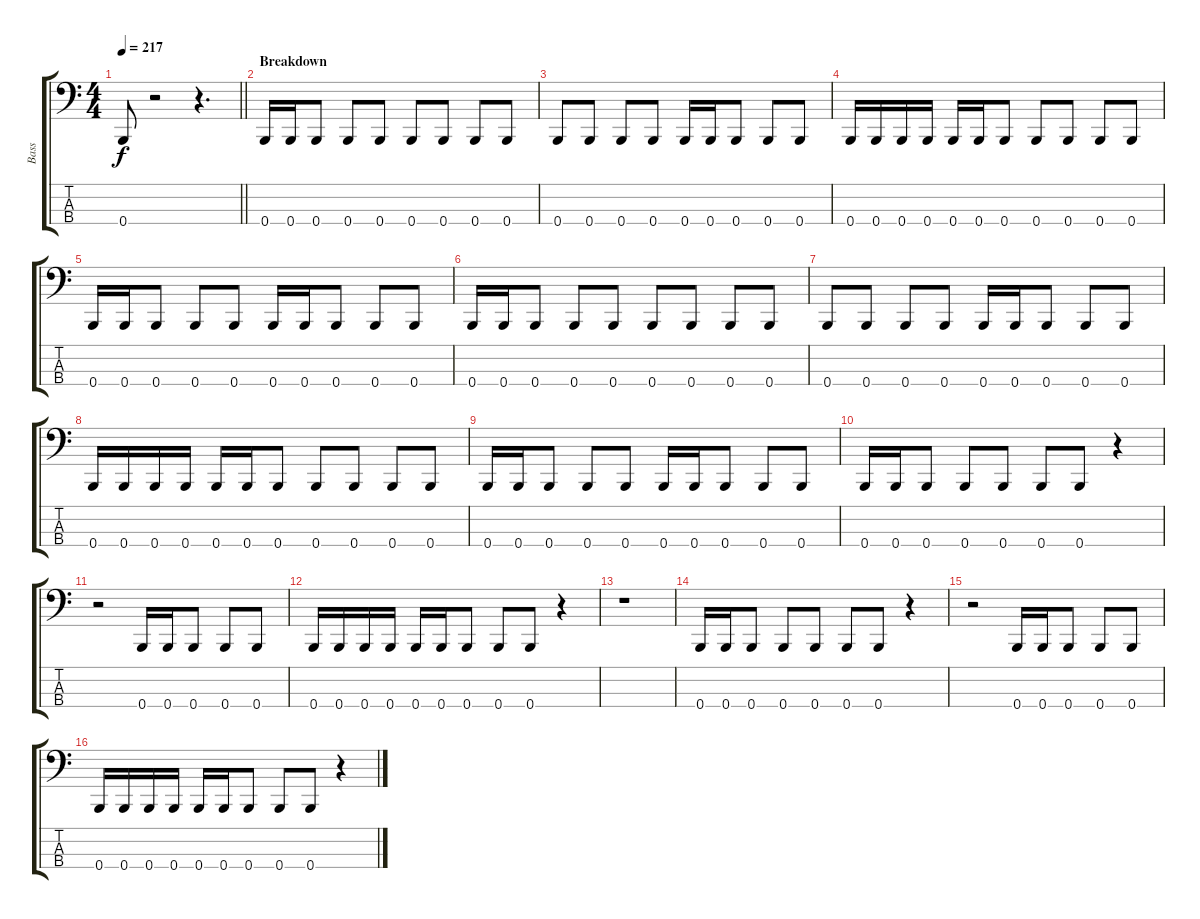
\track ("Bass" "Bass") {instrument electricbassfinger}
\staff {score tabs}
\tuning (D2 A1 E1 B0) {hide}
\ts (4 4)
\tempo 217
\clef f4
\barLineRight lightlight
\ks c
0.4.8{dy f} r.2 r.4{d} |
\section ("" "Breakdown")
0.4.16 0.4.16 0.4.8 0.4.8 0.4.8 0.4.8 0.4.8 0.4.8 0.4.8 |
0.4.8 0.4.8 0.4.8 0.4.8 0.4.16 0.4.16 0.4.8 0.4.8 0.4.8 |
0.4.16 0.4.16 0.4.16 0.4.16 0.4.16 0.4.16 0.4.8 0.4.8 0.4.8 0.4.8 0.4.8 |
0.4.16 0.4.16 0.4.8 0.4.8 0.4.8 0.4.16 0.4.16 0.4.8 0.4.8 0.4.8 |
0.4.16 0.4.16 0.4.8 0.4.8 0.4.8 0.4.8 0.4.8 0.4.8 0.4.8 |
0.4.8 0.4.8 0.4.8 0.4.8 0.4.16 0.4.16 0.4.8 0.4.8 0.4.8 |
0.4.16 0.4.16 0.4.16 0.4.16 0.4.16 0.4.16 0.4.8 0.4.8 0.4.8 0.4.8 0.4.8 |
0.4.16 0.4.16 0.4.8 0.4.8 0.4.8 0.4.16 0.4.16 0.4.8 0.4.8 0.4.8 |
0.4.16 0.4.16 0.4.8 0.4.8 0.4.8 0.4.8 0.4.8 r.4 |
r.2 0.4.16 0.4.16 0.4.8 0.4.8 0.4.8 |
0.4.16 0.4.16 0.4.16 0.4.16 0.4.16 0.4.16 0.4.8 0.4.8 0.4.8 r.4 |
r.1 |
0.4.16 0.4.16 0.4.8 0.4.8 0.4.8 0.4.8 0.4.8 r.4 |
r.2 0.4.16 0.4.16 0.4.8 0.4.8 0.4.8 |
0.4.16 0.4.16 0.4.16 0.4.16 0.4.16 0.4.16 0.4.8 0.4.8 0.4.8 r.4
